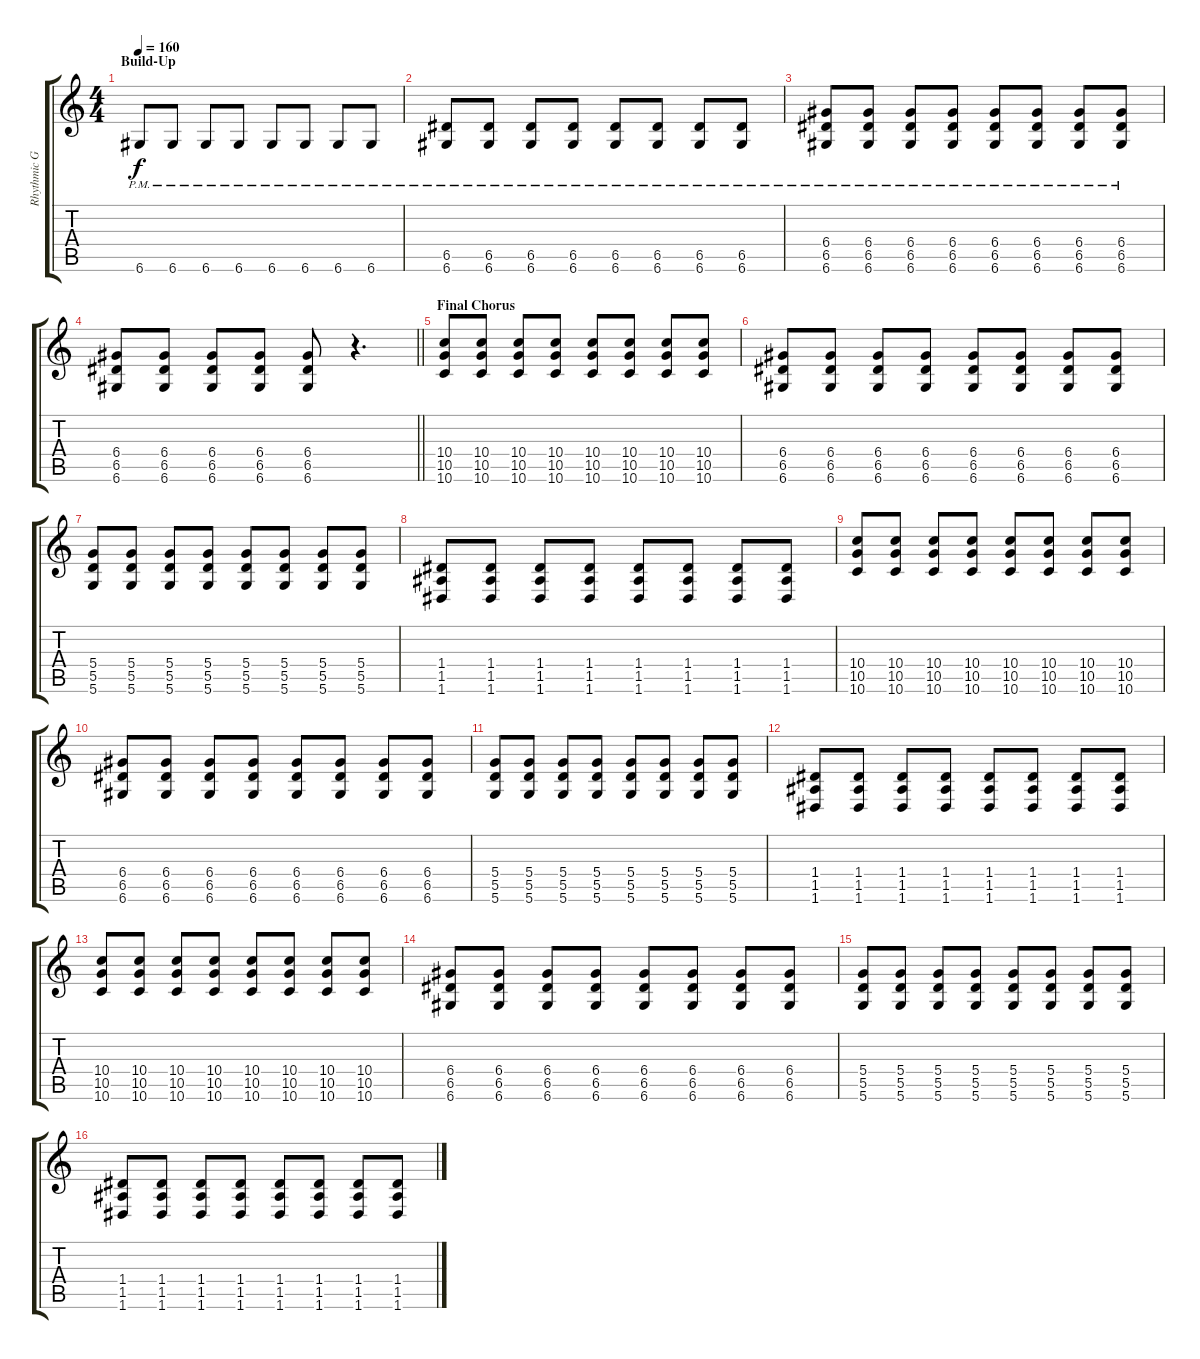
\track ("Rhythmic Guitar" "Rhythmic G") {instrument distortionguitar}
\staff {score tabs}
\tuning (E4 B3 G3 D3 A2 D2) {hide}
\ts (4 4)
\section ("" "Build-Up")
\tempo 160
\clef g2
\ks c
6.6{pm}.8{dy f} 6.6{pm}.8 6.6{pm}.8 6.6{pm}.8 6.6{pm}.8 6.6{pm}.8 6.6{pm}.8 6.6{pm}.8 |
(6.5{pm} 6.6{pm}).8 (6.5{pm} 6.6{pm}).8 (6.5{pm} 6.6{pm}).8 (6.5{pm} 6.6{pm}).8 (6.5{pm} 6.6{pm}).8 (6.5{pm} 6.6{pm}).8 (6.5{pm} 6.6{pm}).8 (6.5{pm} 6.6{pm}).8 |
(6.4{pm} 6.5{pm} 6.6{pm}).8 (6.4{pm} 6.5{pm} 6.6{pm}).8 (6.4{pm} 6.5{pm} 6.6{pm}).8 (6.4{pm} 6.5{pm} 6.6{pm}).8 (6.4{pm} 6.5{pm} 6.6{pm}).8 (6.4{pm} 6.5{pm} 6.6{pm}).8 (6.4{pm} 6.5{pm} 6.6{pm}).8 (6.4{pm} 6.5{pm} 6.6{pm}).8 |
\barLineRight lightlight
(6.4 6.5 6.6).8 (6.4 6.5 6.6).8 (6.4 6.5 6.6).8 (6.4 6.5 6.6).8 (6.4 6.5 6.6).8 r.4{d} |
\section ("" "Final Chorus")
(10.4 10.5 10.6).8 (10.4 10.5 10.6).8 (10.4 10.5 10.6).8 (10.4 10.5 10.6).8 (10.4 10.5 10.6).8 (10.4 10.5 10.6).8 (10.4 10.5 10.6).8 (10.4 10.5 10.6).8 |
(6.4 6.5 6.6).8 (6.4 6.5 6.6).8 (6.4 6.5 6.6).8 (6.4 6.5 6.6).8 (6.4 6.5 6.6).8 (6.4 6.5 6.6).8 (6.4 6.5 6.6).8 (6.4 6.5 6.6).8 |
(5.4 5.5 5.6).8 (5.4 5.5 5.6).8 (5.4 5.5 5.6).8 (5.4 5.5 5.6).8 (5.4 5.5 5.6).8 (5.4 5.5 5.6).8 (5.4 5.5 5.6).8 (5.4 5.5 5.6).8 |
(1.4 1.5 1.6).8 (1.4 1.5 1.6).8 (1.4 1.5 1.6).8 (1.4 1.5 1.6).8 (1.4 1.5 1.6).8 (1.4 1.5 1.6).8 (1.4 1.5 1.6).8 (1.4 1.5 1.6).8 |
(10.4 10.5 10.6).8 (10.4 10.5 10.6).8 (10.4 10.5 10.6).8 (10.4 10.5 10.6).8 (10.4 10.5 10.6).8 (10.4 10.5 10.6).8 (10.4 10.5 10.6).8 (10.4 10.5 10.6).8 |
(6.4 6.5 6.6).8 (6.4 6.5 6.6).8 (6.4 6.5 6.6).8 (6.4 6.5 6.6).8 (6.4 6.5 6.6).8 (6.4 6.5 6.6).8 (6.4 6.5 6.6).8 (6.4 6.5 6.6).8 |
(5.4 5.5 5.6).8 (5.4 5.5 5.6).8 (5.4 5.5 5.6).8 (5.4 5.5 5.6).8 (5.4 5.5 5.6).8 (5.4 5.5 5.6).8 (5.4 5.5 5.6).8 (5.4 5.5 5.6).8 |
(1.4 1.5 1.6).8 (1.4 1.5 1.6).8 (1.4 1.5 1.6).8 (1.4 1.5 1.6).8 (1.4 1.5 1.6).8 (1.4 1.5 1.6).8 (1.4 1.5 1.6).8 (1.4 1.5 1.6).8 |
(10.4 10.5 10.6).8 (10.4 10.5 10.6).8 (10.4 10.5 10.6).8 (10.4 10.5 10.6).8 (10.4 10.5 10.6).8 (10.4 10.5 10.6).8 (10.4 10.5 10.6).8 (10.4 10.5 10.6).8 |
(6.4 6.5 6.6).8 (6.4 6.5 6.6).8 (6.4 6.5 6.6).8 (6.4 6.5 6.6).8 (6.4 6.5 6.6).8 (6.4 6.5 6.6).8 (6.4 6.5 6.6).8 (6.4 6.5 6.6).8 |
(5.4 5.5 5.6).8 (5.4 5.5 5.6).8 (5.4 5.5 5.6).8 (5.4 5.5 5.6).8 (5.4 5.5 5.6).8 (5.4 5.5 5.6).8 (5.4 5.5 5.6).8 (5.4 5.5 5.6).8 |
(1.4 1.5 1.6).8 (1.4 1.5 1.6).8 (1.4 1.5 1.6).8 (1.4 1.5 1.6).8 (1.4 1.5 1.6).8 (1.4 1.5 1.6).8 (1.4 1.5 1.6).8 (1.4 1.5 1.6).8
